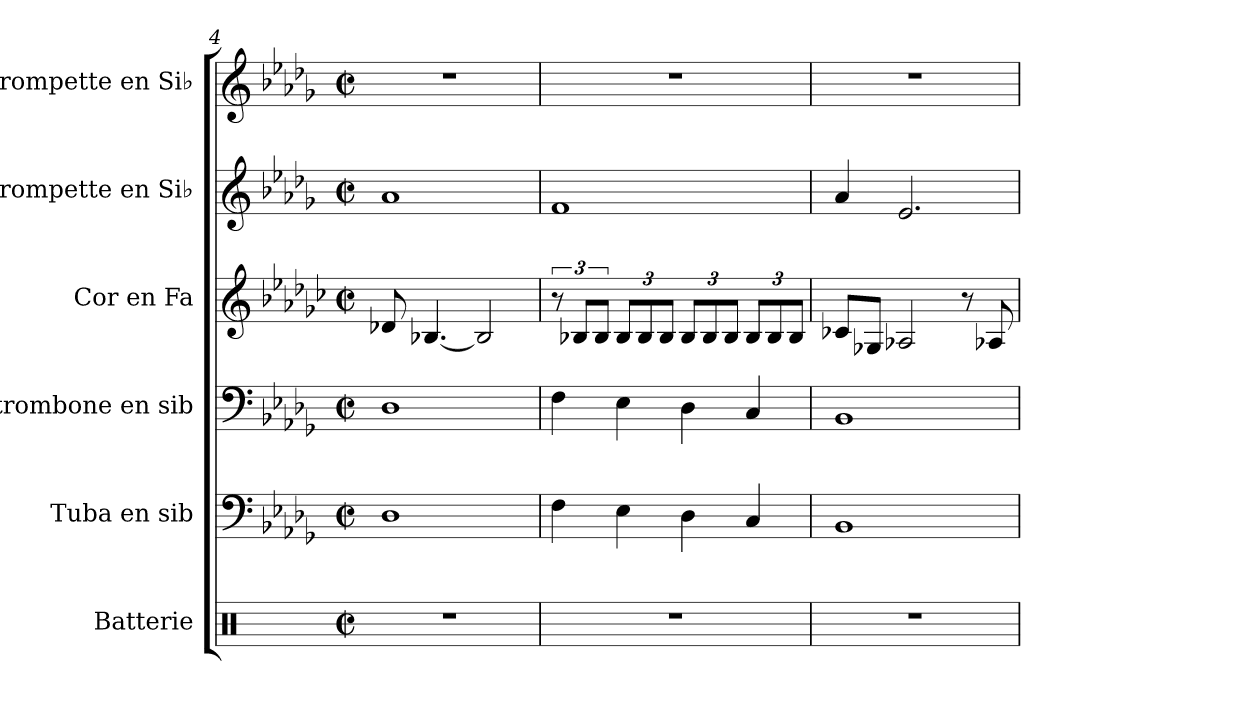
**kern	**kern	**kern	**kern	**kern	**kern
*part6	*part5	*part4	*part3	*part2	*part1
*staff6	*staff5	*staff4	*staff3	*staff2	*staff1
*I"Batterie	*I"Tuba en sib	*I"trombone en sib	*I"Cor en Fa	*I"Trompette en Si♭	*I"Trompette en Si♭
*I'Batt.	*I'Tub. sib	*I'Trb. sib	*I'Cor Fa	*I'Tromp. Si♭	*I'Tromp. Si♭
!!LO:LB:g=z
*clefX	*clefF4	*clefF4	*clefG2	*clefG2	*clefG2
*	*ITrd1c2	*ITrd1c2	*ITrd4c7	*ITrd1c2	*ITrd1c2
*k[]	*k[b-e-a-d-g-c-f-]	*k[b-e-a-d-g-c-f-]	*k[b-e-a-d-g-c-f-]	*k[b-e-a-d-g-c-f-]	*k[b-e-a-d-g-c-f-]
*M4/4	*M4/4	*M4/4	*M4/4	*M4/4	*M4/4
*met(c|)	*met(c|)	*met(c|)	*met(c|)	*met(c|)	*met(c|)
=4	=4	=4	=4	=4	=4
1r	1C-	1C-	8G-X/	1g-	1r
.	.	.	[4.E-X/	.	.
.	.	.	2E-/]	.	.
=5	=5	=5	=5	=5	=5
1r	4E-\	4E-\	12r	1e-	1r
.	.	.	12E-X/L	.	.
.	.	.	12E-/J	.	.
*	*	*	*Xbrackettup	*	*
.	4D-\	4D-\	12E-/L	.	.
.	.	.	12E-/	.	.
.	.	.	12E-/J	.	.
.	4C-\	4C-\	12E-/L	.	.
.	.	.	12E-/	.	.
.	.	.	12E-/J	.	.
.	4BB-/	4BB-/	12E-/L	.	.
.	.	.	12E-/	.	.
.	.	.	12E-/J	.	.
=6	=6	=6	=6	=6	=6
1r	1AA-	1AA-	8F-X/L	4g-/	1r
.	.	.	8C-X/J	.	.
.	.	.	2D-X/	2.d-/	.
.	.	.	8r	.	.
.	.	.	8D-X/	.	.
=	=	=	=	=	=
*-	*-	*-	*-	*-	*-
